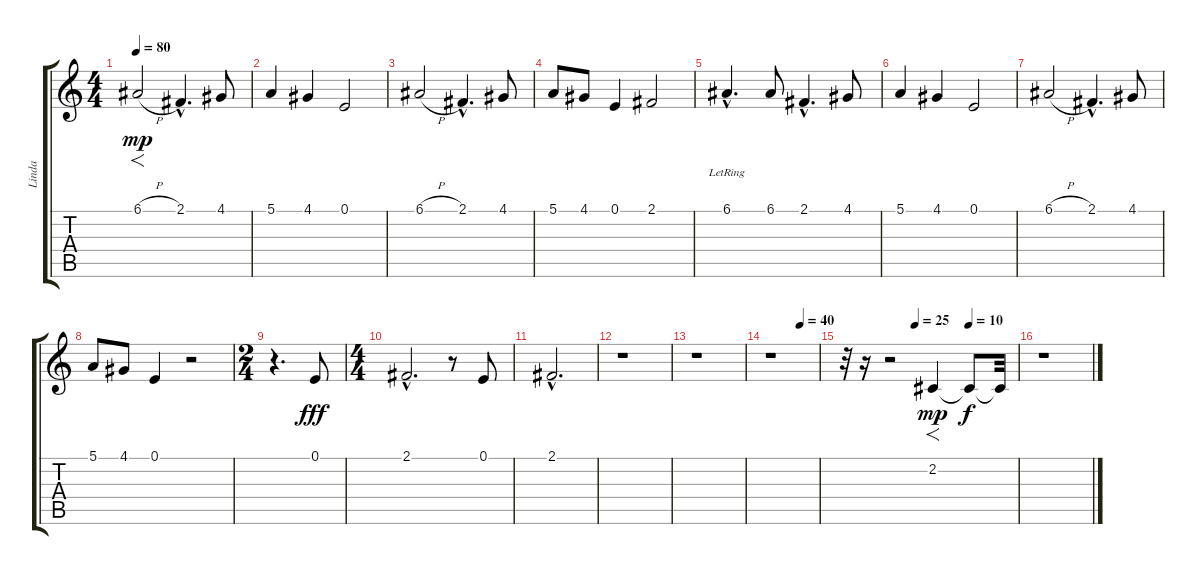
\track ("Linda" "Linda") {instrument choiraahs}
\staff {score tabs}
\tuning (E4 B3 G3 D3 A2 E2) {hide}
\ts (4 4)
\tempo 80
\clef g2
\ks c
6.1{h}.2{f dy mp} 2.1{hac}.4{d} 4.1.8 |
5.1.4 4.1.4 0.1.2 |
6.1{h}.2 2.1{hac}.4{d} 4.1.8 |
5.1.8 4.1.8 0.1.4 2.1.2 |
6.1{hac lr}.4{d instrument choiraahs} 6.1.8 2.1{hac}.4{d} 4.1.8 |
5.1.4 4.1.4 0.1.2 |
6.1{h}.2 2.1{hac}.4{d} 4.1.8 |
5.1.8 4.1.8 0.1.4 r.2 |
\ts (2 4)
r.4{d} 0.1.8{dy fff instrument voiceoohs} |
\ts (4 4)
2.1{hac}.2{d instrument voiceoohs} r.8 0.1.8{instrument voiceoohs} |
2.1{hac}.2{d instrument voiceoohs} |
r.1 |
r.1 |
\tempo (40 0.625)
r.1 |
\tempo (25 0.40625)
\tempo (10 0.71875)
r.32 r.16 r.2 2.2.4{f dy mp instrument voiceoohs} 2.2{t}.8{dy f} 2.2{t}.32 |
r.1
